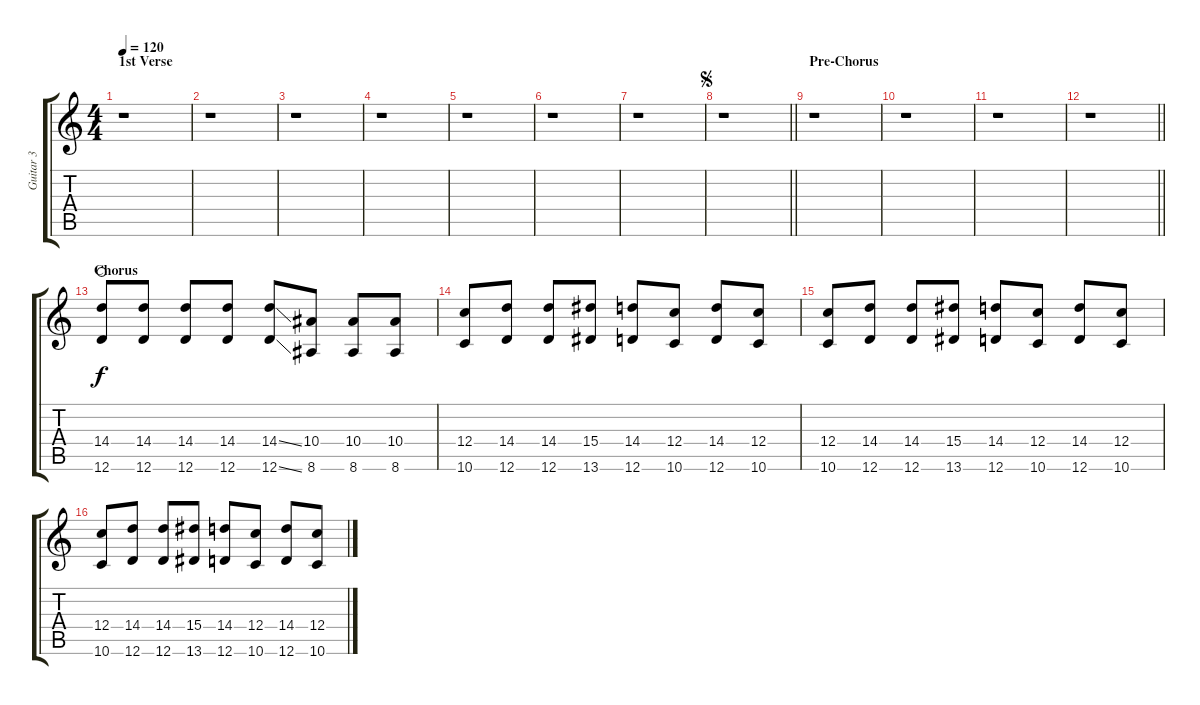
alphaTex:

\track ("Guitar 3" "Guitar 3") {instrument distortionguitar}
\staff {score tabs}
\tuning (D4 A3 F3 C3 G2 D2) {hide}
\ts (4 4)
\section ("" "1st Verse")
\tempo 120
\clef g2
\ks c
r.1{dy f} |
r.1 |
r.1 |
r.1 |
r.1 |
r.1 |
r.1 |
\jump segno
\barLineRight lightlight
r.1 |
\section ("" "Pre-Chorus")
r.1 |
r.1 |
r.1 |
\barLineRight lightlight
r.1 |
\section ("" "Chorus")
(14.4 12.6).8{waho} (14.4 12.6).8 (14.4 12.6).8 (14.4 12.6).8 (14.4{ss} 12.6{ss}).8 (10.4 8.6).8 (10.4 8.6).8 (10.4 8.6).8 |
(12.4 10.6).8 (14.4 12.6).8 (14.4 12.6).8 (15.4 13.6).8 (14.4 12.6).8 (12.4 10.6).8 (14.4 12.6).8 (12.4 10.6).8 |
(12.4 10.6).8 (14.4 12.6).8 (14.4 12.6).8 (15.4 13.6).8 (14.4 12.6).8 (12.4 10.6).8 (14.4 12.6).8 (12.4 10.6).8 |
(12.4 10.6).8 (14.4 12.6).8 (14.4 12.6).8 (15.4 13.6).8 (14.4 12.6).8 (12.4 10.6).8 (14.4 12.6).8 (12.4 10.6).8
